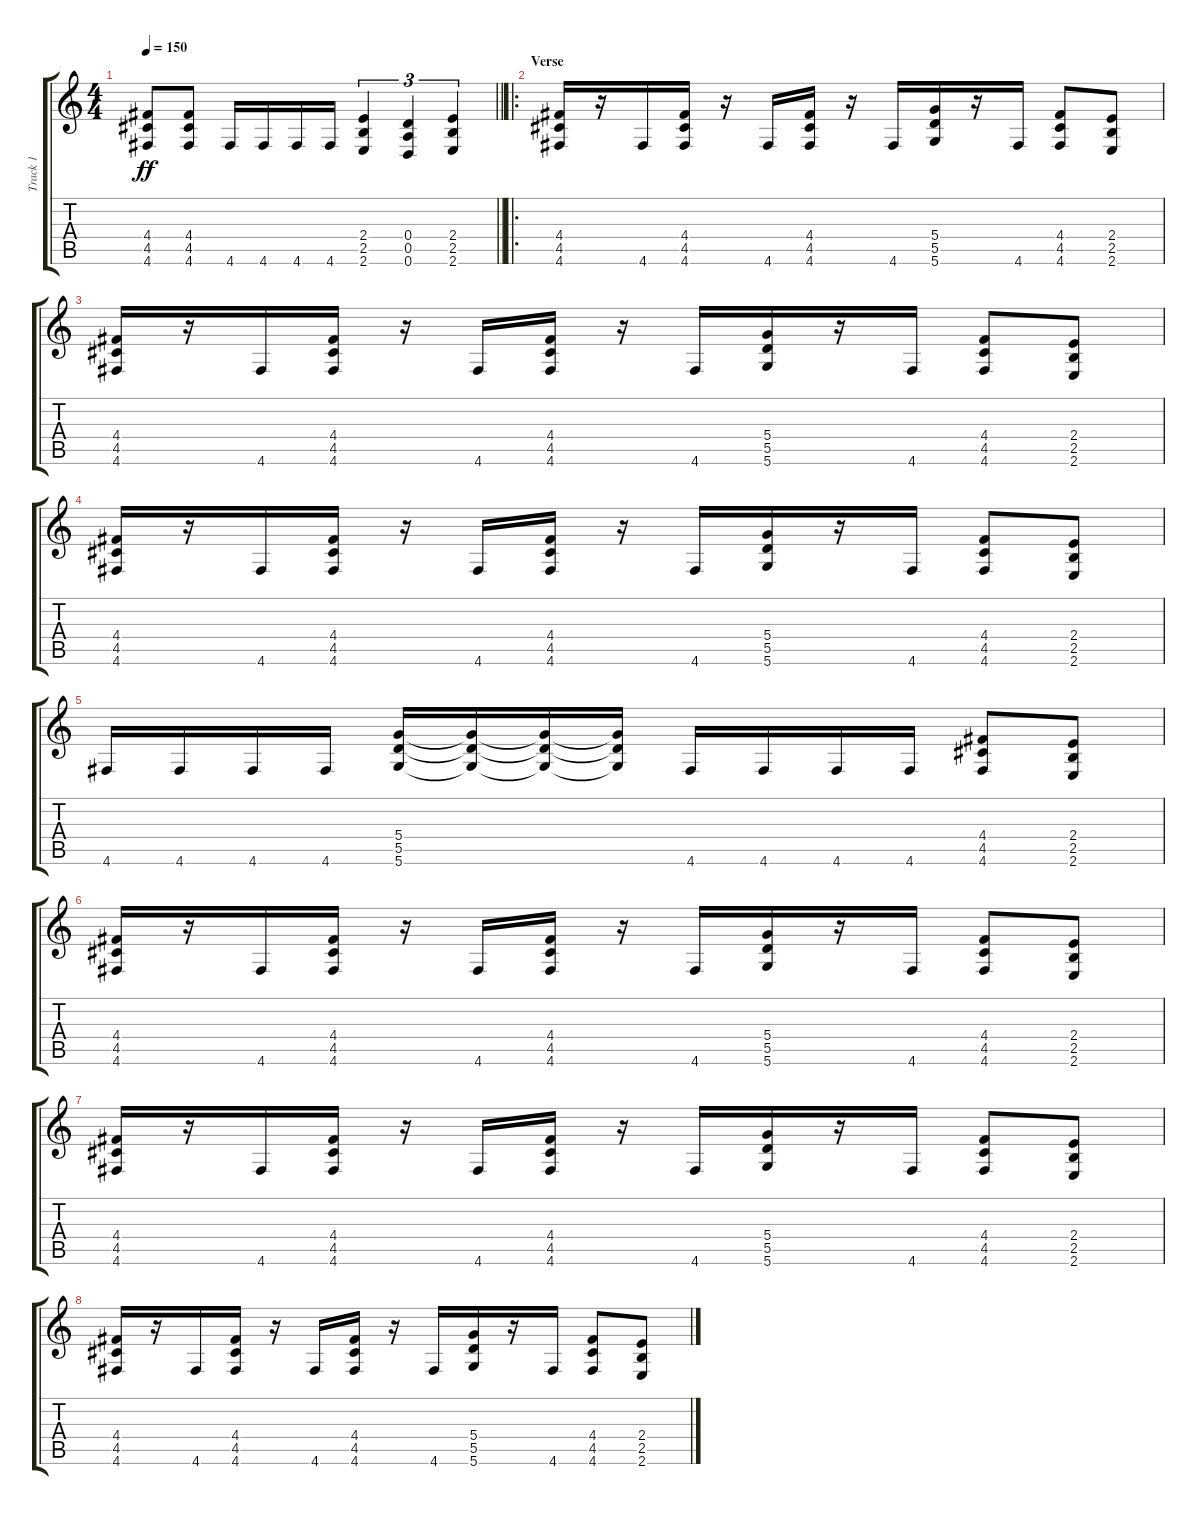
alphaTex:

\track ("Track 1" "Track 1") {instrument distortionguitar}
\staff {score tabs}
\tuning (E4 B3 G3 D3 A2 D2) {hide}
\ts (4 4)
\tempo 150
\clef g2
\barLineRight lightlight
\ks c
(4.4 4.5 4.6).8{dy ff} (4.4 4.5 4.6).8 4.6.16 4.6.16 4.6.16 4.6.16 (2.4 2.5 2.6).4{tu (3 2)} (0.4 0.5 0.6).4{tu (3 2)} (2.4 2.5 2.6).4{tu (3 2)} |
\ro
\section ("" "Verse")
(4.4 4.5 4.6).16 r.16 4.6.16 (4.4 4.5 4.6).16 r.16 4.6.16 (4.4 4.5 4.6).16 r.16 4.6.16 (5.4 5.5 5.6).16 r.16 4.6.16 (4.4 4.5 4.6).8 (2.4 2.5 2.6).8 |
(4.4 4.5 4.6).16 r.16 4.6.16 (4.4 4.5 4.6).16 r.16 4.6.16 (4.4 4.5 4.6).16 r.16 4.6.16 (5.4 5.5 5.6).16 r.16 4.6.16 (4.4 4.5 4.6).8 (2.4 2.5 2.6).8 |
(4.4 4.5 4.6).16 r.16 4.6.16 (4.4 4.5 4.6).16 r.16 4.6.16 (4.4 4.5 4.6).16 r.16 4.6.16 (5.4 5.5 5.6).16 r.16 4.6.16 (4.4 4.5 4.6).8 (2.4 2.5 2.6).8 |
4.6.16 4.6.16 4.6.16 4.6.16 (5.4 5.5 5.6).16 (5.4{t} 5.5{t} 5.6{t}).16 (5.4{t} 5.5{t} 5.6{t}).16 (5.4{t} 5.5{t} 5.6{t}).16 4.6.16 4.6.16 4.6.16 4.6.16 (4.4 4.5 4.6).8 (2.4 2.5 2.6).8 |
(4.4 4.5 4.6).16 r.16 4.6.16 (4.4 4.5 4.6).16 r.16 4.6.16 (4.4 4.5 4.6).16 r.16 4.6.16 (5.4 5.5 5.6).16 r.16 4.6.16 (4.4 4.5 4.6).8 (2.4 2.5 2.6).8 |
(4.4 4.5 4.6).16 r.16 4.6.16 (4.4 4.5 4.6).16 r.16 4.6.16 (4.4 4.5 4.6).16 r.16 4.6.16 (5.4 5.5 5.6).16 r.16 4.6.16 (4.4 4.5 4.6).8 (2.4 2.5 2.6).8 |
(4.4 4.5 4.6).16 r.16 4.6.16 (4.4 4.5 4.6).16 r.16 4.6.16 (4.4 4.5 4.6).16 r.16 4.6.16 (5.4 5.5 5.6).16 r.16 4.6.16 (4.4 4.5 4.6).8 (2.4 2.5 2.6).8
